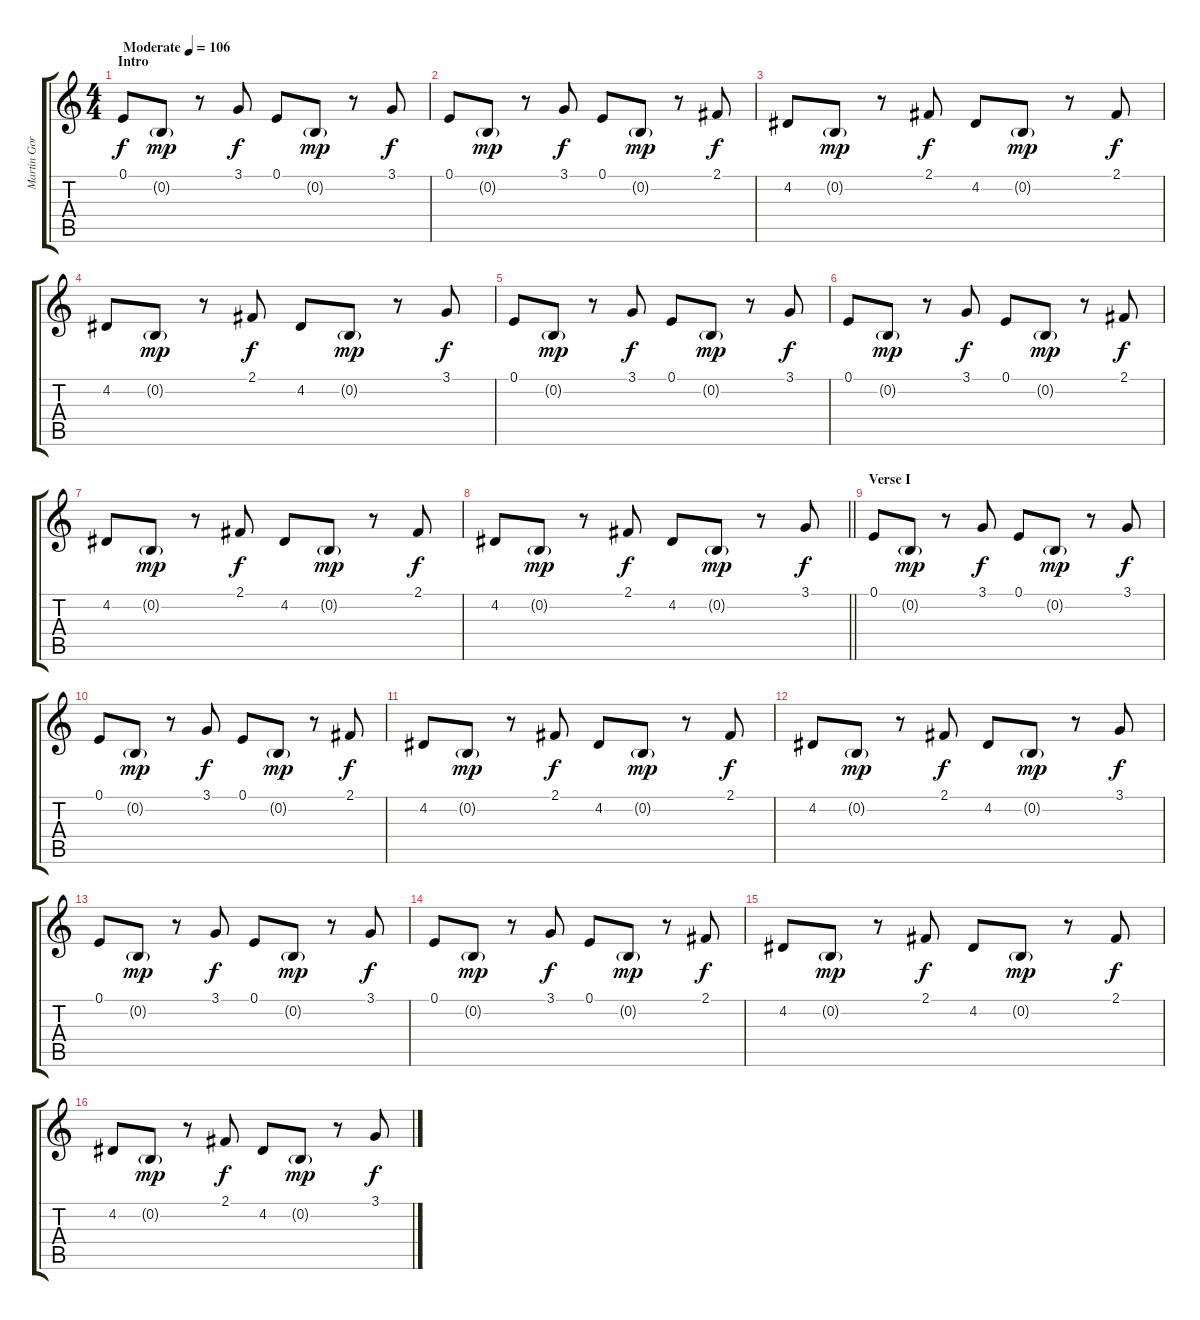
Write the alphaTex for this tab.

\track ("Martin Gore - Keyboard I" "Martin Gor") {instrument stringensemble1}
\staff {score tabs}
\tuning (E4 B3 G3 D3 A2 E2) {hide}
\ts (4 4)
\section ("" "Intro")
\tempo (106 "Moderate")
\clef g2
\ks c
0.1.8{dy f instrument stringensemble1} 0.2{g}.8{dy mp} r.8 3.1.8{dy f} 0.1.8 0.2{g}.8{dy mp} r.8 3.1.8{dy f} |
0.1.8 0.2{g}.8{dy mp} r.8 3.1.8{dy f} 0.1.8 0.2{g}.8{dy mp} r.8 2.1.8{dy f} |
4.2.8 0.2{g}.8{dy mp} r.8 2.1.8{dy f} 4.2.8 0.2{g}.8{dy mp} r.8 2.1.8{dy f} |
4.2.8 0.2{g}.8{dy mp} r.8 2.1.8{dy f} 4.2.8 0.2{g}.8{dy mp} r.8 3.1.8{dy f} |
0.1.8 0.2{g}.8{dy mp} r.8 3.1.8{dy f} 0.1.8 0.2{g}.8{dy mp} r.8 3.1.8{dy f} |
0.1.8 0.2{g}.8{dy mp} r.8 3.1.8{dy f} 0.1.8 0.2{g}.8{dy mp} r.8 2.1.8{dy f} |
4.2.8 0.2{g}.8{dy mp} r.8 2.1.8{dy f} 4.2.8 0.2{g}.8{dy mp} r.8 2.1.8{dy f} |
\barLineRight lightlight
4.2.8 0.2{g}.8{dy mp} r.8 2.1.8{dy f} 4.2.8 0.2{g}.8{dy mp} r.8 3.1.8{dy f} |
\section ("" "Verse I")
0.1.8 0.2{g}.8{dy mp} r.8 3.1.8{dy f} 0.1.8 0.2{g}.8{dy mp} r.8 3.1.8{dy f} |
0.1.8 0.2{g}.8{dy mp} r.8 3.1.8{dy f} 0.1.8 0.2{g}.8{dy mp} r.8 2.1.8{dy f} |
4.2.8 0.2{g}.8{dy mp} r.8 2.1.8{dy f} 4.2.8 0.2{g}.8{dy mp} r.8 2.1.8{dy f} |
4.2.8 0.2{g}.8{dy mp} r.8 2.1.8{dy f} 4.2.8 0.2{g}.8{dy mp} r.8 3.1.8{dy f} |
0.1.8 0.2{g}.8{dy mp} r.8 3.1.8{dy f} 0.1.8 0.2{g}.8{dy mp} r.8 3.1.8{dy f} |
0.1.8 0.2{g}.8{dy mp} r.8 3.1.8{dy f} 0.1.8 0.2{g}.8{dy mp} r.8 2.1.8{dy f} |
4.2.8 0.2{g}.8{dy mp} r.8 2.1.8{dy f} 4.2.8 0.2{g}.8{dy mp} r.8 2.1.8{dy f} |
4.2.8 0.2{g}.8{dy mp} r.8 2.1.8{dy f} 4.2.8 0.2{g}.8{dy mp} r.8 3.1.8{dy f}
